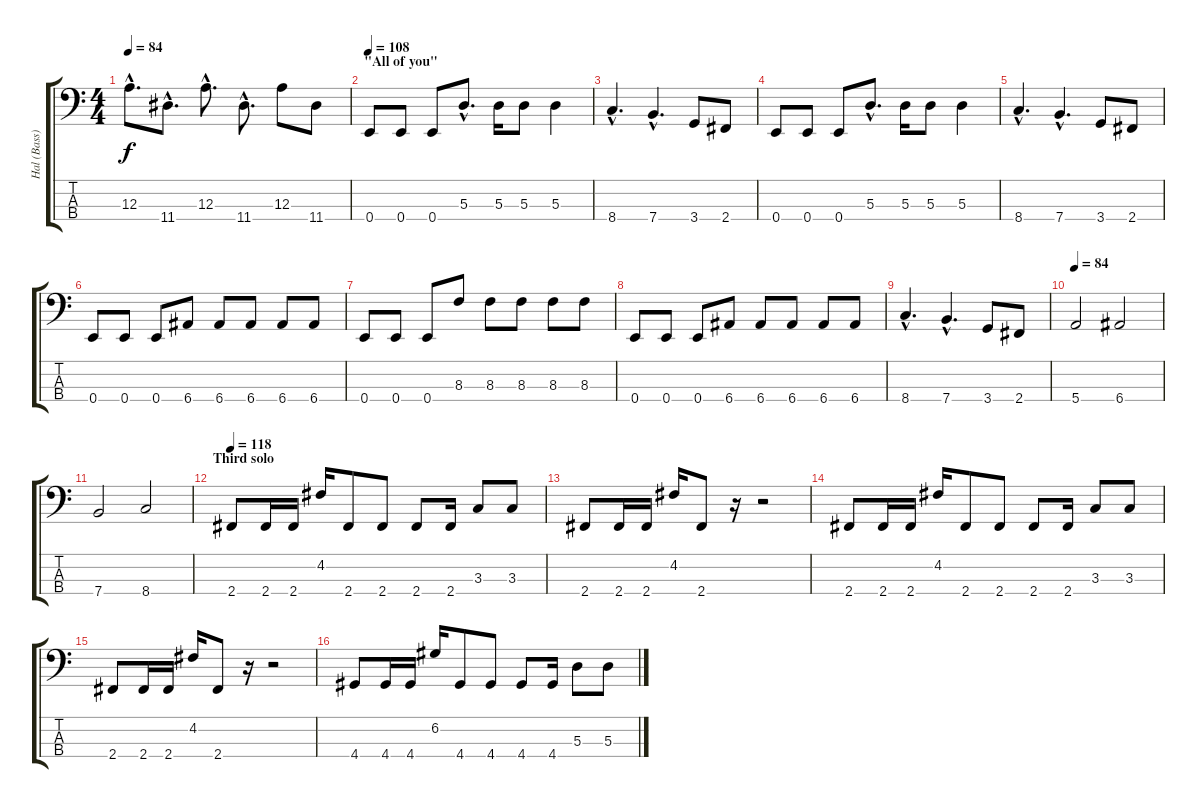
\track ("Hal (Bass)" "Hal (Bass)") {instrument electricbassfinger}
\staff {score tabs}
\tuning (G2 D2 A1 E1) {hide}
\ts (4 4)
\tempo 84
\clef f4
\ks c
12.3{hac}.8{d dy f} 11.4{hac}.8{d} 12.3{hac}.8{d} 11.4{hac}.8{d} 12.3.8 11.4.8 |
\section ("" "\"All of you\"")
\tempo 108
0.4.8 0.4.8 0.4.8 5.3{hac}.8{d} 5.3.16 5.3.8 5.3.4 |
8.4{hac}.4{d} 7.4{hac}.4{d} 3.4.8 2.4.8 |
0.4.8 0.4.8 0.4.8 5.3{hac}.8{d} 5.3.16 5.3.8 5.3.4 |
8.4{hac}.4{d} 7.4{hac}.4{d} 3.4.8 2.4.8 |
0.4.8 0.4.8 0.4.8 6.4.8 6.4.8 6.4.8 6.4.8 6.4.8 |
0.4.8 0.4.8 0.4.8 8.3.8 8.3.8 8.3.8 8.3.8 8.3.8 |
0.4.8 0.4.8 0.4.8 6.4.8 6.4.8 6.4.8 6.4.8 6.4.8 |
8.4{hac}.4{d} 7.4{hac}.4{d} 3.4.8 2.4.8 |
\tempo 84
5.4.2 6.4.2 |
7.4.2 8.4.2 |
\section ("" "Third solo")
\tempo 118
2.4.8 2.4.16 2.4.16 4.2.16 2.4.8 2.4.8 2.4.8 2.4.16 3.3.8 3.3.8 |
2.4.8 2.4.16 2.4.16 4.2.16 2.4.8 r.16 r.2 |
2.4.8 2.4.16 2.4.16 4.2.16 2.4.8 2.4.8 2.4.8 2.4.16 3.3.8 3.3.8 |
2.4.8 2.4.16 2.4.16 4.2.16 2.4.8 r.16 r.2 |
4.4.8 4.4.16 4.4.16 6.2.16 4.4.8 4.4.8 4.4.8 4.4.16 5.3.8 5.3.8
